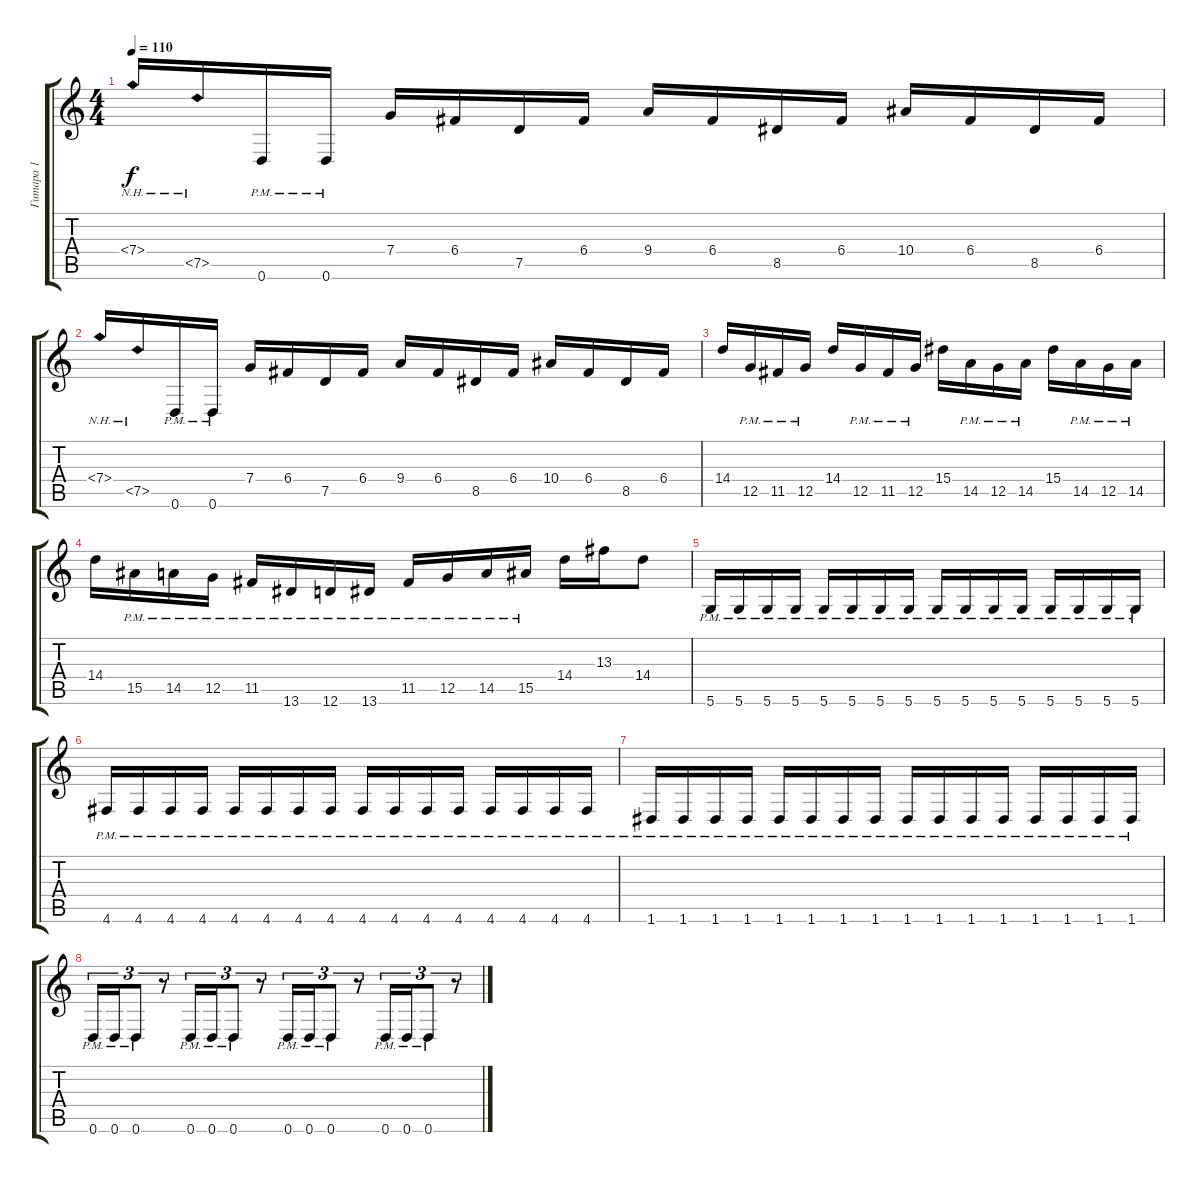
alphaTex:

\track ("Гитара 1" "Гитара 1") {instrument overdrivenguitar}
\staff {score tabs}
\tuning (D4 A3 F3 C3 G2 D2) {hide}
\ts (4 4)
\tempo 110
\clef g2
\ks c
7.4{nh}.16{dy f} 7.5{nh}.16 0.6{pm}.16 0.6{pm}.16 7.4.16 6.4.16 7.5.16 6.4.16 9.4.16 6.4.16 8.5.16 6.4.16 10.4.16 6.4.16 8.5.16 6.4.16 |
7.4{nh}.16 7.5{nh}.16 0.6{pm}.16 0.6{pm}.16 7.4.16 6.4.16 7.5.16 6.4.16 9.4.16 6.4.16 8.5.16 6.4.16 10.4.16 6.4.16 8.5.16 6.4.16 |
14.4.16 12.5{pm}.16 11.5{pm}.16 12.5{pm}.16 14.4.16 12.5{pm}.16 11.5{pm}.16 12.5{pm}.16 15.4.16 14.5{pm}.16 12.5{pm}.16 14.5{pm}.16 15.4.16 14.5{pm}.16 12.5{pm}.16 14.5{pm}.16 |
14.4.16 15.5{pm}.16 14.5{pm}.16 12.5{pm}.16 11.5{pm}.16 13.6{pm}.16 12.6{pm}.16 13.6{pm}.16 11.5{pm}.16 12.5{pm}.16 14.5{pm}.16 15.5{pm}.16 14.4.16 13.3.16 14.4.8 |
5.6{pm}.16 5.6{pm}.16 5.6{pm}.16 5.6{pm}.16 5.6{pm}.16 5.6{pm}.16 5.6{pm}.16 5.6{pm}.16 5.6{pm}.16 5.6{pm}.16 5.6{pm}.16 5.6{pm}.16 5.6{pm}.16 5.6{pm}.16 5.6{pm}.16 5.6{pm}.16 |
4.6{pm}.16 4.6{pm}.16 4.6{pm}.16 4.6{pm}.16 4.6{pm}.16 4.6{pm}.16 4.6{pm}.16 4.6{pm}.16 4.6{pm}.16 4.6{pm}.16 4.6{pm}.16 4.6{pm}.16 4.6{pm}.16 4.6{pm}.16 4.6{pm}.16 4.6{pm}.16 |
1.6{pm}.16 1.6{pm}.16 1.6{pm}.16 1.6{pm}.16 1.6{pm}.16 1.6{pm}.16 1.6{pm}.16 1.6{pm}.16 1.6{pm}.16 1.6{pm}.16 1.6{pm}.16 1.6{pm}.16 1.6{pm}.16 1.6{pm}.16 1.6{pm}.16 1.6{pm}.16 |
0.6{pm}.16{tu (3 2)} 0.6{pm}.16{tu (3 2)} 0.6{pm}.8{tu (3 2)} r.8{tu (3 2)} 0.6{pm}.16{tu (3 2)} 0.6{pm}.16{tu (3 2)} 0.6{pm}.8{tu (3 2)} r.8{tu (3 2)} 0.6{pm}.16{tu (3 2)} 0.6{pm}.16{tu (3 2)} 0.6{pm}.8{tu (3 2)} r.8{tu (3 2)} 0.6{pm}.16{tu (3 2)} 0.6{pm}.16{tu (3 2)} 0.6{pm}.8{tu (3 2)} r.8{tu (3 2)}
